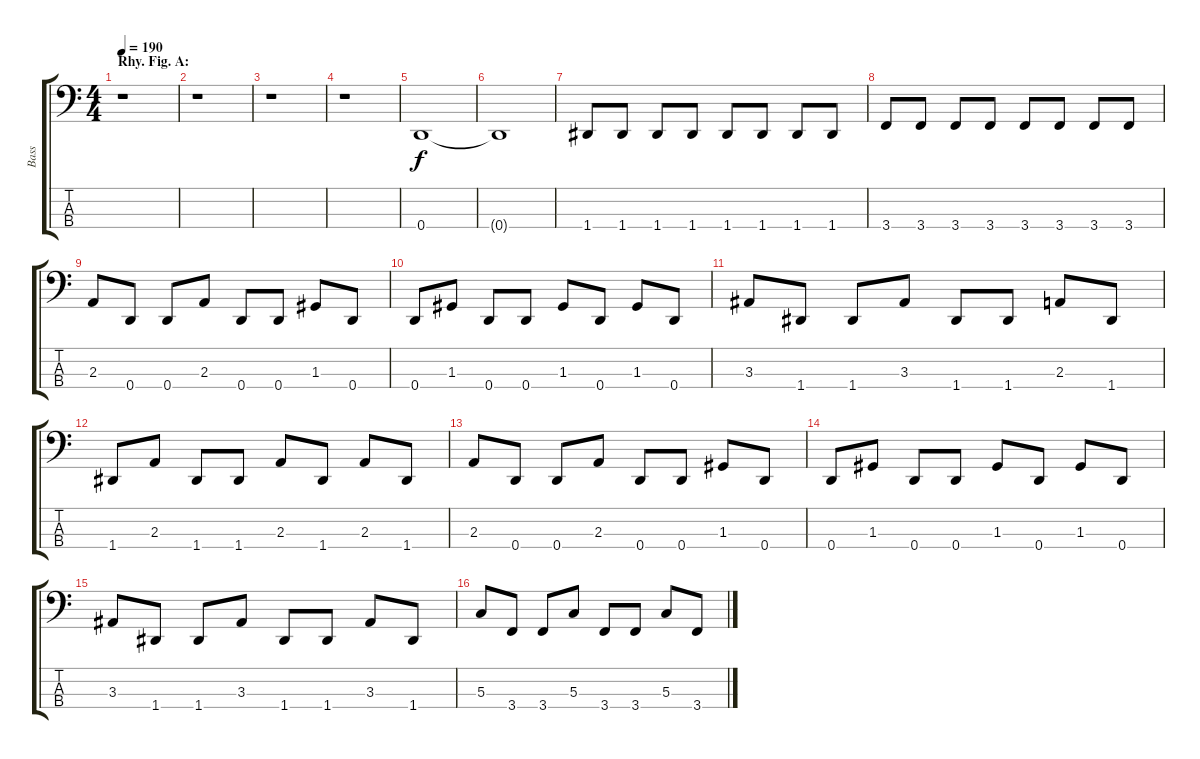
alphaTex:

\track ("Bass" "Bass") {instrument fretlessbass}
\staff {score tabs}
\tuning (F2 C2 G1 D1) {hide}
\ts (4 4)
\section ("" "Rhy. Fig. A:")
\tempo 190
\clef f4
\ks c
r.1{dy f instrument fretlessbass} |
r.1 |
r.1 |
r.1 |
0.4.1 |
0.4{t}.1 |
1.4.8 1.4.8 1.4.8 1.4.8 1.4.8 1.4.8 1.4.8 1.4.8 |
3.4.8 3.4.8 3.4.8 3.4.8 3.4.8 3.4.8 3.4.8 3.4.8 |
2.3.8 0.4.8 0.4.8 2.3.8 0.4.8 0.4.8 1.3.8 0.4.8 |
0.4.8 1.3.8 0.4.8 0.4.8 1.3.8 0.4.8 1.3.8 0.4.8 |
3.3.8 1.4.8 1.4.8 3.3.8 1.4.8 1.4.8 2.3.8 1.4.8 |
1.4.8 2.3.8 1.4.8 1.4.8 2.3.8 1.4.8 2.3.8 1.4.8 |
2.3.8 0.4.8 0.4.8 2.3.8 0.4.8 0.4.8 1.3.8 0.4.8 |
0.4.8 1.3.8 0.4.8 0.4.8 1.3.8 0.4.8 1.3.8 0.4.8 |
3.3.8 1.4.8 1.4.8 3.3.8 1.4.8 1.4.8 3.3.8 1.4.8 |
5.3.8 3.4.8 3.4.8 5.3.8 3.4.8 3.4.8 5.3.8 3.4.8
